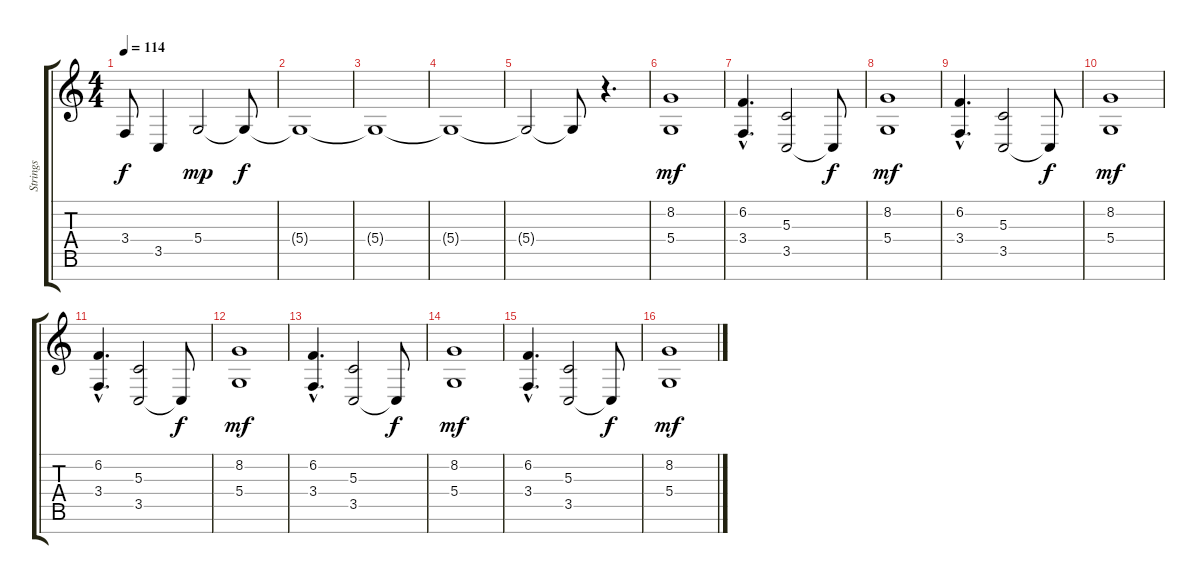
\track ("Strings" "Strings") {instrument synthstrings1}
\staff {score tabs}
\tuning (E4 B3 G3 D3 A2 E2 B1) {hide}
\ts (4 4)
\tempo 114
\clef g2
\ks c
3.4.8{dy f} 3.5.4 5.4.2{dy mp} 5.4{t}.8{dy f} |
5.4{t}.1 |
5.4{t}.1 |
5.4{t}.1 |
5.4{t}.2 5.4{t}.8 r.4{d} |
(8.2 5.4).1{dy mf volume 7} |
(6.2{hac} 3.4{hac}).4{d} (5.3 3.5).2 3.5{t}.8{dy f} |
(8.2 5.4).1{dy mf} |
(6.2{hac} 3.4{hac}).4{d} (5.3 3.5).2 3.5{t}.8{dy f} |
(8.2 5.4).1{dy mf} |
(6.2{hac} 3.4{hac}).4{d} (5.3 3.5).2 3.5{t}.8{dy f} |
(8.2 5.4).1{dy mf} |
(6.2{hac} 3.4{hac}).4{d} (5.3 3.5).2 3.5{t}.8{dy f} |
(8.2 5.4).1{dy mf} |
(6.2{hac} 3.4{hac}).4{d} (5.3 3.5).2 3.5{t}.8{dy f} |
(8.2 5.4).1{dy mf}
